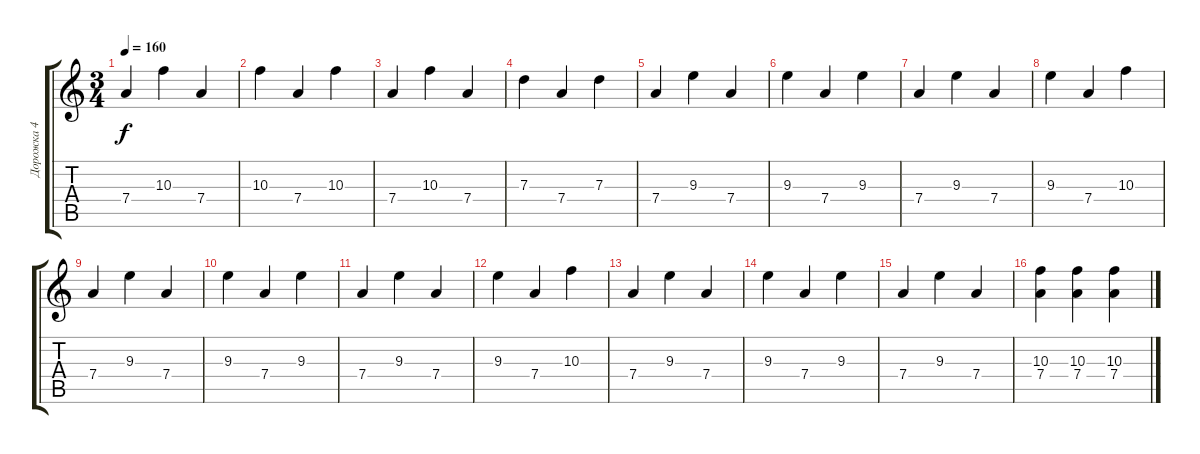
\track ("Дорожка 4" "Дорожка 4") {instrument acousticguitarsteel}
\staff {score tabs}
\tuning (E4 B3 G3 D3 A2 E2) {hide}
\ts (3 4)
\tempo 160
\clef g2
\ks c
7.4.4{dy f} 10.3.4 7.4.4 |
10.3.4 7.4.4 10.3.4 |
7.4.4 10.3.4 7.4.4 |
7.3.4 7.4.4 7.3.4 |
7.4.4 9.3.4 7.4.4 |
9.3.4 7.4.4 9.3.4 |
7.4.4 9.3.4 7.4.4 |
9.3.4 7.4.4 10.3.4 |
7.4.4 9.3.4 7.4.4 |
9.3.4 7.4.4 9.3.4 |
7.4.4 9.3.4 7.4.4 |
9.3.4 7.4.4 10.3.4 |
7.4.4 9.3.4 7.4.4 |
9.3.4 7.4.4 9.3.4 |
7.4.4 9.3.4 7.4.4 |
(10.3 7.4).4 (10.3 7.4).4 (10.3 7.4).4
